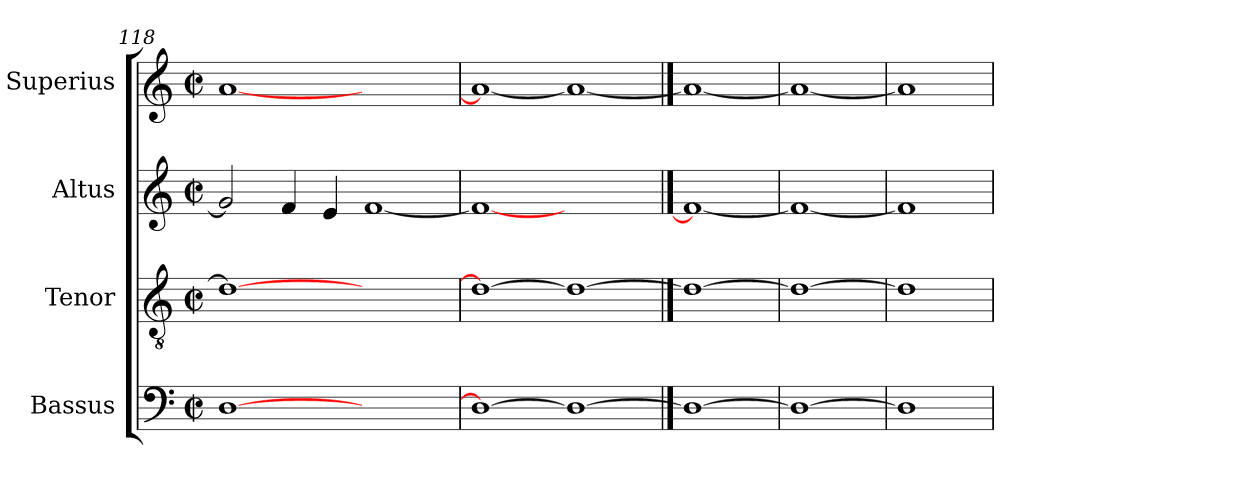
**kern	**kern	**kern	**kern
*part4	*part3	*part2	*part1
*staff4	*staff3	*staff2	*staff1
*I"Bassus	*I"Tenor	*I"Altus	*I"Superius
*I'B.	*I'T.	*I'A.	*I'S.
*clefF4	*clefGv2	*clefG2	*clefG2
*	*ITrd7c12	*	*
*k[]	*k[]	*k[]	*k[]
*C:	*C:	*C:	*C:
*M2/2	*M2/2	*M2/2	*M2/2
*met(c|)	*met(c|)	*met(c|)	*met(c|)
=118	=118	=118	=118
[>1Di	1Di_>	2gi/]	[<1ai
.	.	4fi/	.
.	.	4ei/	.
1ryy	1ryy	[<1fi	1ryy
=119	=119	=119	=119
1Di_>	1Di_>	1fi_<	1ai_<
1Di_	1Di_	1ryy	1ai_
==120	==120	==120	==120
1Di_	1Di_	1fi_	1ai_
=121	=121	=121	=121
1Di_	1Di_	1fi_	1ai_
=122	=122	=122	=122
1Di]	1Di]	1fi]	1ai]
=	=	=	=
*-	*-	*-	*-
